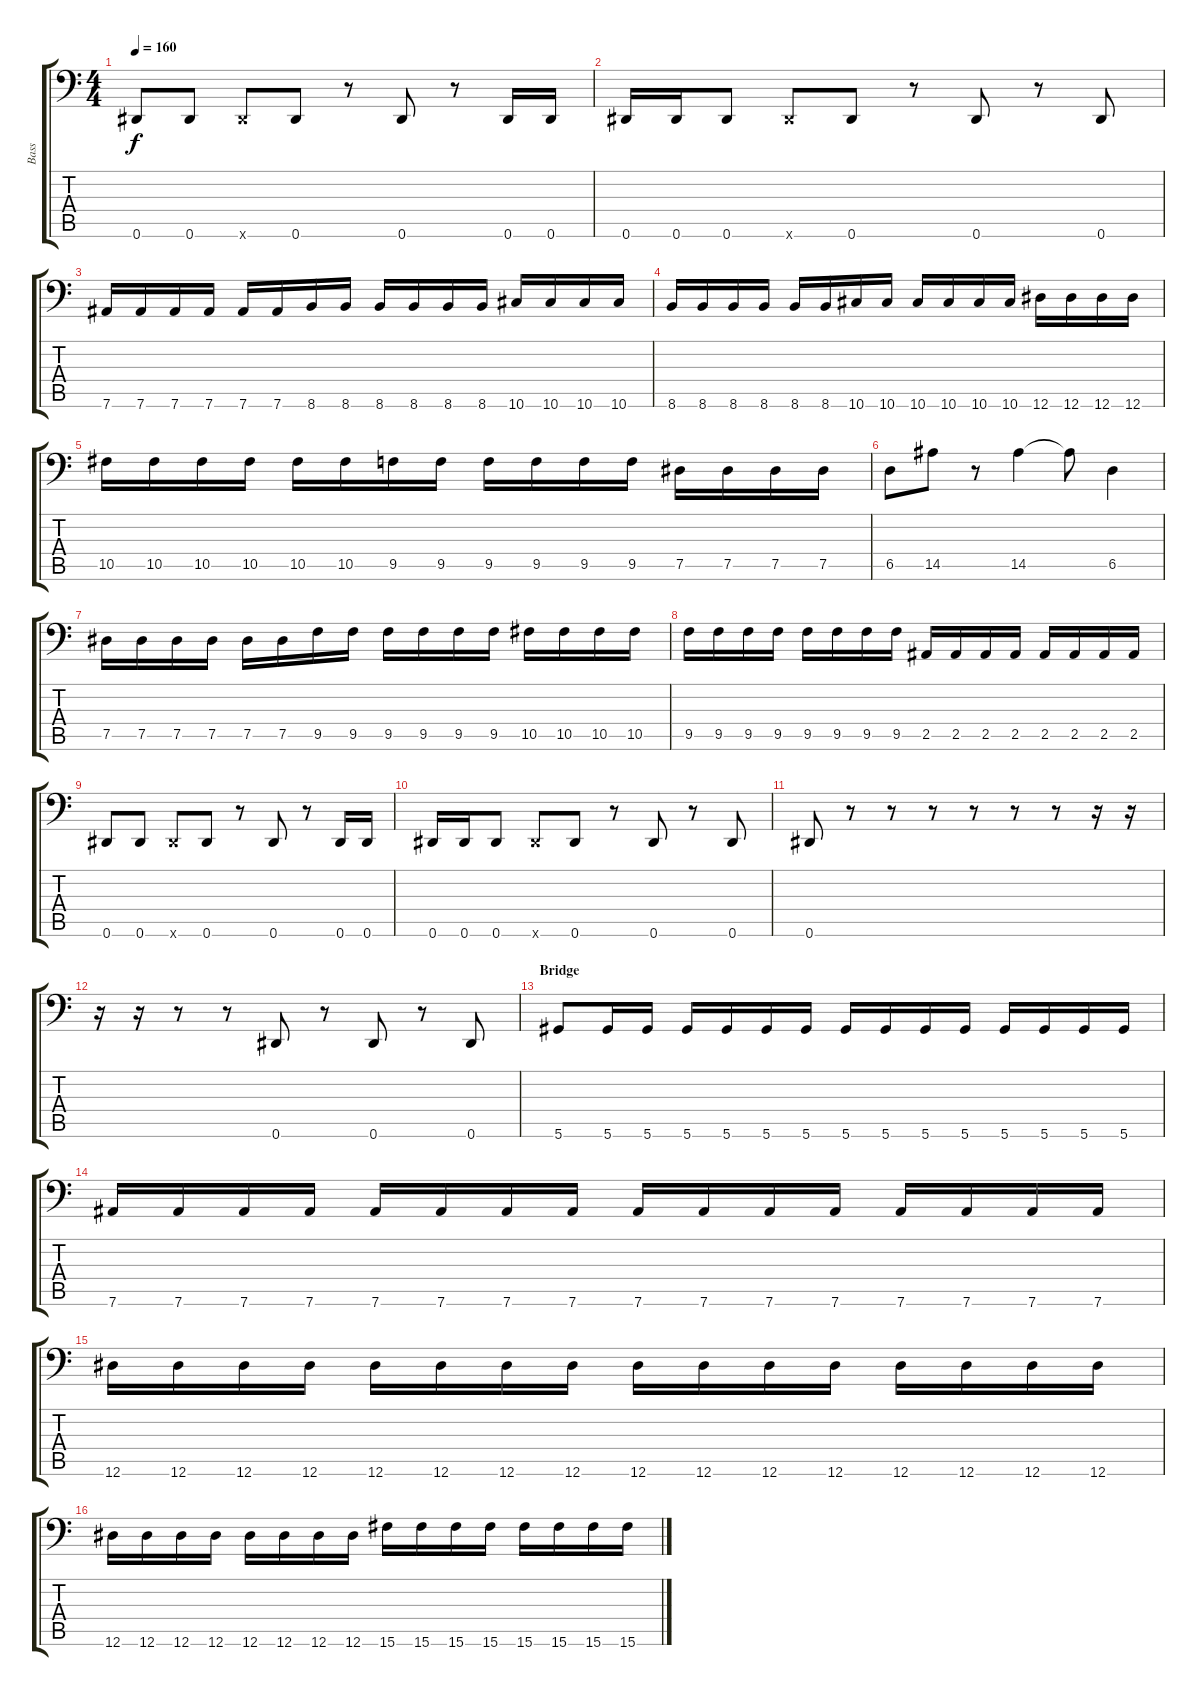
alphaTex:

\track ("Bass" "Bass") {instrument electricbassfinger}
\staff {score tabs}
\tuning (Eb3 Bb2 Gb2 Db2 Ab1 Eb1) {hide}
\ts (4 4)
\tempo 160
\clef f4
\ks c
0.6.8{dy f} 0.6.8 0.6{x}.8 0.6.8 r.8 0.6.8 r.8 0.6.16 0.6.16 |
0.6.16 0.6.16 0.6.8 0.6{x}.8 0.6.8 r.8 0.6.8 r.8 0.6.8 |
7.6.16 7.6.16 7.6.16 7.6.16 7.6.16 7.6.16 8.6.16 8.6.16 8.6.16 8.6.16 8.6.16 8.6.16 10.6.16 10.6.16 10.6.16 10.6.16 |
8.6.16 8.6.16 8.6.16 8.6.16 8.6.16 8.6.16 10.6.16 10.6.16 10.6.16 10.6.16 10.6.16 10.6.16 12.6.16 12.6.16 12.6.16 12.6.16 |
10.5.16 10.5.16 10.5.16 10.5.16 10.5.16 10.5.16 9.5.16 9.5.16 9.5.16 9.5.16 9.5.16 9.5.16 7.5.16 7.5.16 7.5.16 7.5.16 |
6.5.8 14.5.8 r.8 14.5.4 14.5{t}.8 6.5.4 |
7.5.16 7.5.16 7.5.16 7.5.16 7.5.16 7.5.16 9.5.16 9.5.16 9.5.16 9.5.16 9.5.16 9.5.16 10.5.16 10.5.16 10.5.16 10.5.16 |
9.5.16 9.5.16 9.5.16 9.5.16 9.5.16 9.5.16 9.5.16 9.5.16 2.5.16 2.5.16 2.5.16 2.5.16 2.5.16 2.5.16 2.5.16 2.5.16 |
0.6.8 0.6.8 0.6{x}.8 0.6.8 r.8 0.6.8 r.8 0.6.16 0.6.16 |
0.6.16 0.6.16 0.6.8 0.6{x}.8 0.6.8 r.8 0.6.8 r.8 0.6.8 |
0.6.8 r.8 r.8 r.8 r.8 r.8 r.8 r.16 r.16 |
r.16 r.16 r.8 r.8 0.6.8 r.8 0.6.8 r.8 0.6.8 |
\section ("" "Bridge")
5.6.8 5.6.16 5.6.16 5.6.16 5.6.16 5.6.16 5.6.16 5.6.16 5.6.16 5.6.16 5.6.16 5.6.16 5.6.16 5.6.16 5.6.16 |
7.6.16 7.6.16 7.6.16 7.6.16 7.6.16 7.6.16 7.6.16 7.6.16 7.6.16 7.6.16 7.6.16 7.6.16 7.6.16 7.6.16 7.6.16 7.6.16 |
12.6.16 12.6.16 12.6.16 12.6.16 12.6.16 12.6.16 12.6.16 12.6.16 12.6.16 12.6.16 12.6.16 12.6.16 12.6.16 12.6.16 12.6.16 12.6.16 |
12.6.16 12.6.16 12.6.16 12.6.16 12.6.16 12.6.16 12.6.16 12.6.16 15.6.16 15.6.16 15.6.16 15.6.16 15.6.16 15.6.16 15.6.16 15.6.16
